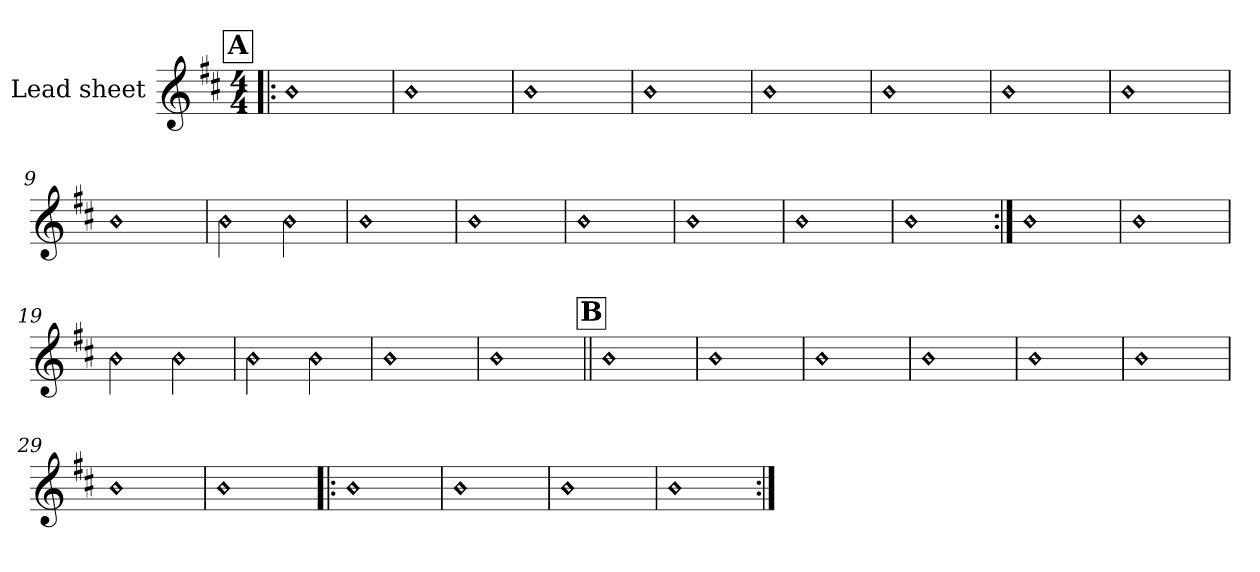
**kern
*part1
*staff1
*I"Lead sheet
*clefG2
*k[f#c#]
*b:
*M4/4
!!LO:REH:place=s1:a:t=A
=1!|:
!LO:N:head=diamond
1b
=2
!LO:N:head=diamond
1b
=3
!LO:N:head=diamond
1b
=4
!LO:N:head=diamond
1b
!!LO:LB:g=z
=5
!LO:N:head=diamond
1b
=6
!LO:N:head=diamond
1b
=7
!LO:N:head=diamond
1b
=8
!LO:N:head=diamond
1b
!!LO:LB:g=z
=9
!LO:N:head=diamond
1b
=10
!LO:N:head=diamond
2b
!LO:N:head=diamond
2b
=11
!LO:N:head=diamond
1b
=12
!LO:N:head=diamond
1b
!!LO:LB:g=z
=13
!LO:N:head=diamond
1b
=14
!LO:N:head=diamond
1b
=15
!LO:N:head=diamond
1b
=16
!LO:N:head=diamond
1b
!!LO:LB:g=z
=17:|!
!LO:N:head=diamond
1b
=18
!LO:N:head=diamond
1b
=19
!LO:N:head=diamond
2b
!LO:N:head=diamond
2b
=20
!LO:N:head=diamond
2b
!LO:N:head=diamond
2b
!!LO:LB:g=z
=21
!LO:N:head=diamond
1b
=22
!LO:N:head=diamond
1b
!!LO:REH:place=s1:a:t=B
=23||
!LO:N:head=diamond
1b
=24
!LO:N:head=diamond
1b
!!LO:LB:g=z
=25
!LO:N:head=diamond
1b
=26
!LO:N:head=diamond
1b
=27
!LO:N:head=diamond
1b
=28
!LO:N:head=diamond
1b
!!LO:LB:g=z
=29
!LO:N:head=diamond
1b
=30
!LO:N:head=diamond
1b
=31!|:
!LO:N:head=diamond
1b
=32
!LO:N:head=diamond
1b
!!LO:LB:g=z
=33
!LO:N:head=diamond
1b
=34
!LO:N:head=diamond
1b
=:|!
*-
